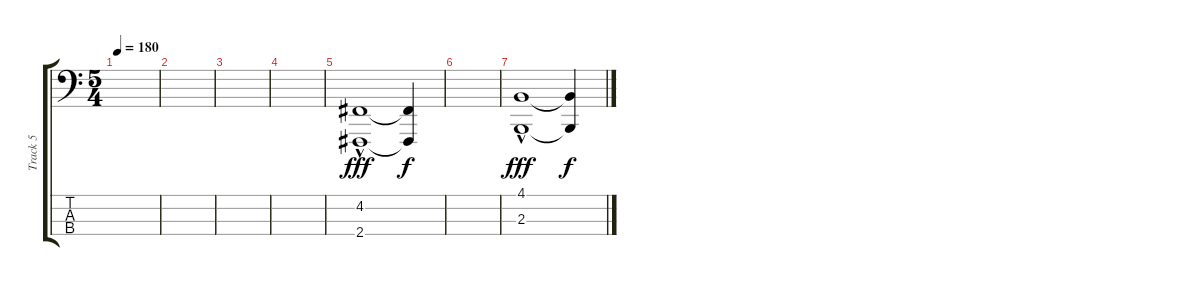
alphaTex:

\track ("Track 5" "Track 5") {instrument acousticgrandpiano}
\staff {score tabs}
\tuning (G2 D2 A1 E1) {hide}
\ts (5 4)
\tempo 180
\clef f4
\ks c
|
|
|
|
(4.2 2.4{hac}).1{dy fff} (4.2{t} 2.4{t}).4{dy f} |
|
(4.1 2.3{hac}).1{dy fff} (4.1{t} 2.3{t}).4{dy f}
